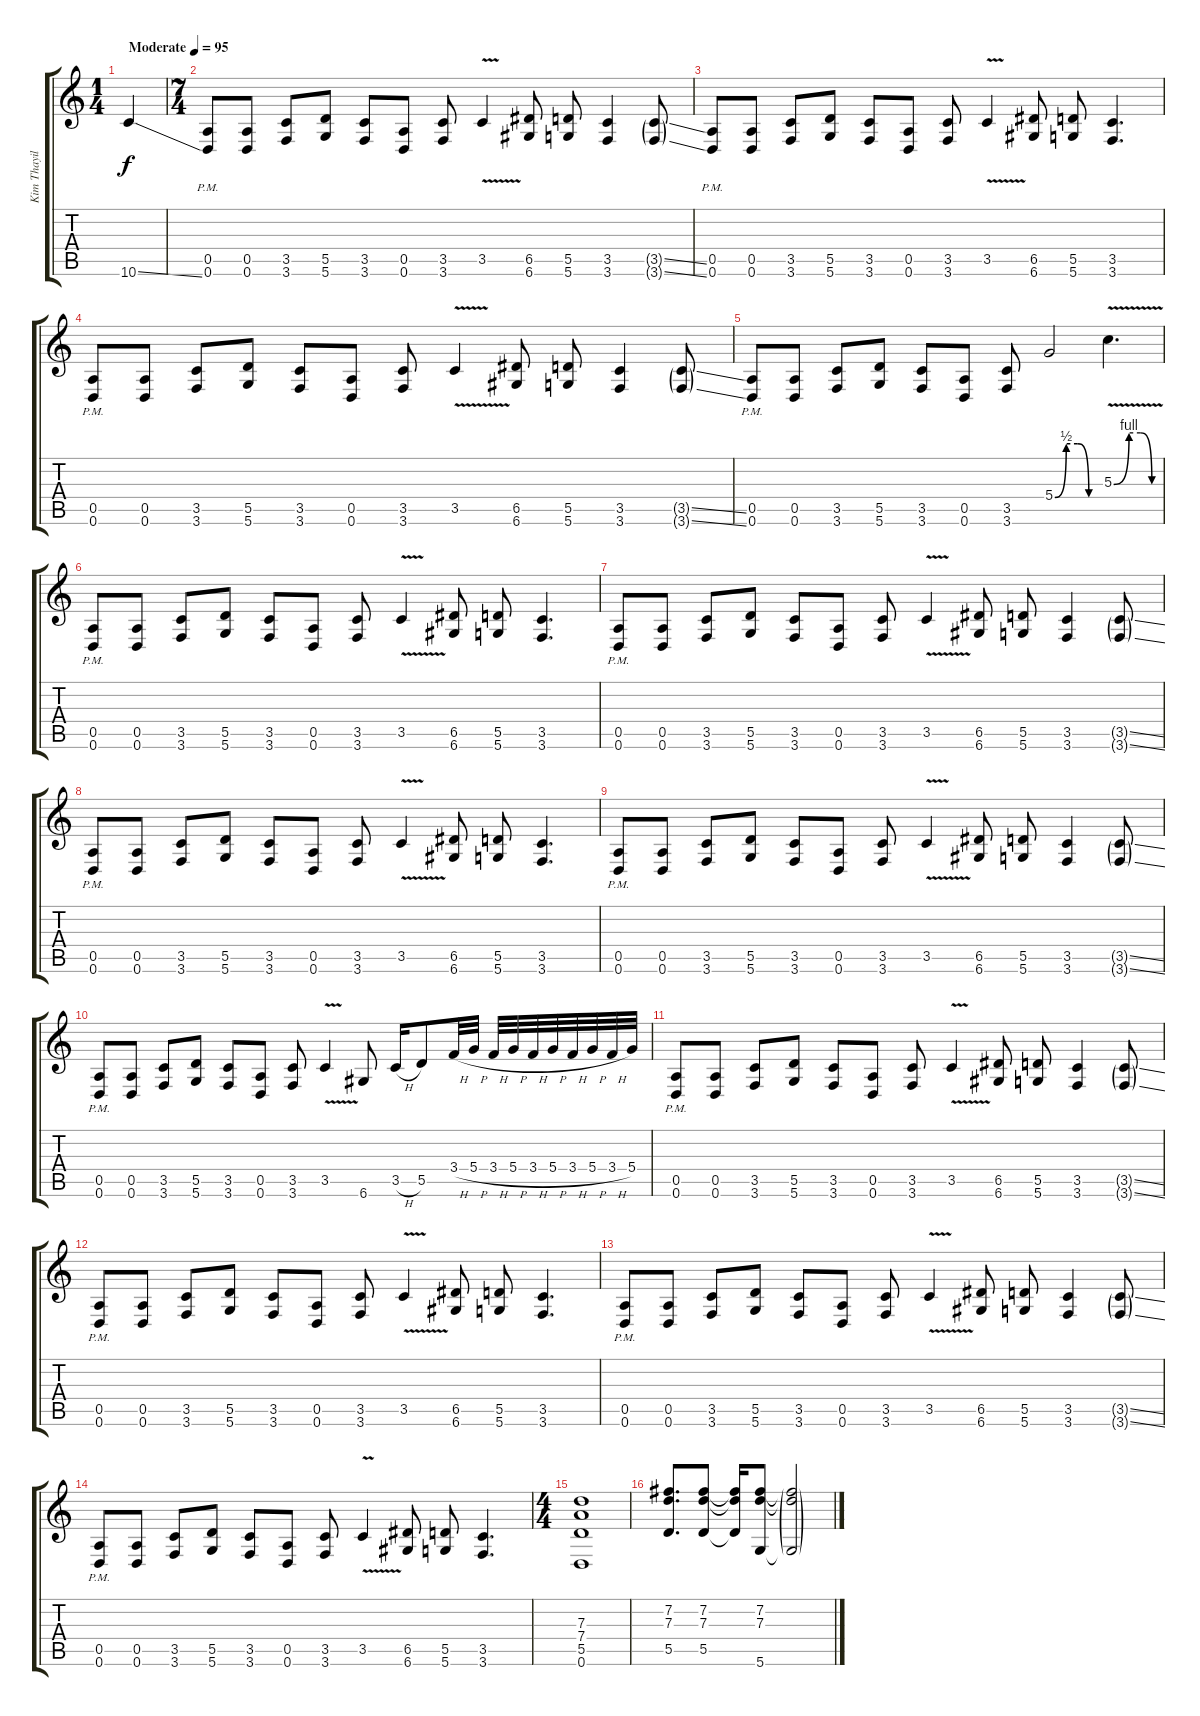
\track ("Kim Thayil  - Lead Guitar" "Kim Thayil") {instrument distortionguitar}
\staff {score tabs}
\tuning (E4 B3 G3 D3 A2 D2) {hide}
\ts (1 4)
\tempo (95 "Moderate")
\clef g2
\ks c
10.6{ss}.4{dy f instrument distortionguitar} |
\ts (7 4)
(0.5{pm} 0.6{pm}).8 (0.5 0.6).8 (3.5 3.6).8 (5.5 5.6).8 (3.5 3.6).8 (0.5 0.6).8 (3.5 3.6).8 3.5{v}.4 (6.5 6.6).8 (5.5 5.6).8 (3.5 3.6).4 (3.5{ss g} 3.6{ss g}).8 |
(0.5{pm} 0.6{pm}).8 (0.5 0.6).8 (3.5 3.6).8 (5.5 5.6).8 (3.5 3.6).8 (0.5 0.6).8 (3.5 3.6).8 3.5{v}.4 (6.5 6.6).8 (5.5 5.6).8 (3.5 3.6).4{d} |
(0.5{pm} 0.6{pm}).8 (0.5 0.6).8 (3.5 3.6).8 (5.5 5.6).8 (3.5 3.6).8 (0.5 0.6).8 (3.5 3.6).8 3.5{v}.4 (6.5 6.6).8 (5.5 5.6).8 (3.5 3.6).4 (3.5{ss g} 3.6{ss g}).8 |
(0.5{pm} 0.6{pm}).8 (0.5 0.6).8 (3.5 3.6).8 (5.5 5.6).8 (3.5 3.6).8 (0.5 0.6).8 (3.5 3.6).8 5.4{be (custom 0 0 15 2 30 2 45 0 60 0)}.2 5.3{be (custom 0 0 20 4 35 4 50 0 60 0) v}.4{d} |
(0.5{pm} 0.6{pm}).8 (0.5 0.6).8 (3.5 3.6).8 (5.5 5.6).8 (3.5 3.6).8 (0.5 0.6).8 (3.5 3.6).8 3.5{v}.4 (6.5 6.6).8 (5.5 5.6).8 (3.5 3.6).4{d} |
(0.5{pm} 0.6{pm}).8 (0.5 0.6).8 (3.5 3.6).8 (5.5 5.6).8 (3.5 3.6).8 (0.5 0.6).8 (3.5 3.6).8 3.5{v}.4 (6.5 6.6).8 (5.5 5.6).8 (3.5 3.6).4 (3.5{ss g} 3.6{ss g}).8 |
(0.5{pm} 0.6{pm}).8 (0.5 0.6).8 (3.5 3.6).8 (5.5 5.6).8 (3.5 3.6).8 (0.5 0.6).8 (3.5 3.6).8 3.5{v}.4 (6.5 6.6).8 (5.5 5.6).8 (3.5 3.6).4{d} |
(0.5{pm} 0.6{pm}).8 (0.5 0.6).8 (3.5 3.6).8 (5.5 5.6).8 (3.5 3.6).8 (0.5 0.6).8 (3.5 3.6).8 3.5{v}.4 (6.5 6.6).8 (5.5 5.6).8 (3.5 3.6).4 (3.5{ss g} 3.6{ss g}).8 |
(0.5{pm} 0.6{pm}).8 (0.5 0.6).8 (3.5 3.6).8 (5.5 5.6).8 (3.5 3.6).8 (0.5 0.6).8 (3.5 3.6).8 3.5{v}.4 6.6.8 3.5{h}.16 5.5.8 3.4{h}.32 5.4{h}.32 3.4{h}.32 5.4{h}.32 3.4{h}.32 5.4{h}.32 3.4{h}.32 5.4{h}.32 3.4{h}.32 5.4.32 |
(0.5{pm} 0.6{pm}).8 (0.5 0.6).8 (3.5 3.6).8 (5.5 5.6).8 (3.5 3.6).8 (0.5 0.6).8 (3.5 3.6).8 3.5{v}.4 (6.5 6.6).8 (5.5 5.6).8 (3.5 3.6).4 (3.5{ss g} 3.6{ss g}).8 |
(0.5{pm} 0.6{pm}).8 (0.5 0.6).8 (3.5 3.6).8 (5.5 5.6).8 (3.5 3.6).8 (0.5 0.6).8 (3.5 3.6).8 3.5{v}.4 (6.5 6.6).8 (5.5 5.6).8 (3.5 3.6).4{d} |
(0.5{pm} 0.6{pm}).8 (0.5 0.6).8 (3.5 3.6).8 (5.5 5.6).8 (3.5 3.6).8 (0.5 0.6).8 (3.5 3.6).8 3.5{v}.4 (6.5 6.6).8 (5.5 5.6).8 (3.5 3.6).4 (3.5{ss g} 3.6{ss g}).8 |
(0.5{pm} 0.6{pm}).8 (0.5 0.6).8 (3.5 3.6).8 (5.5 5.6).8 (3.5 3.6).8 (0.5 0.6).8 (3.5 3.6).8 3.5{v}.4 (6.5 6.6).8 (5.5 5.6).8 (3.5 3.6).4{d} |
\ts (4 4)
(7.3 7.4 5.5 0.6).1 |
(7.2 7.3 5.5).8{d} (7.2 7.3 5.5).8 (7.2{t} 7.3{t} 5.5{t}).16 (7.2 7.3 5.6).8 (7.2{g t} 7.3{g t} 5.6{g t}).2
